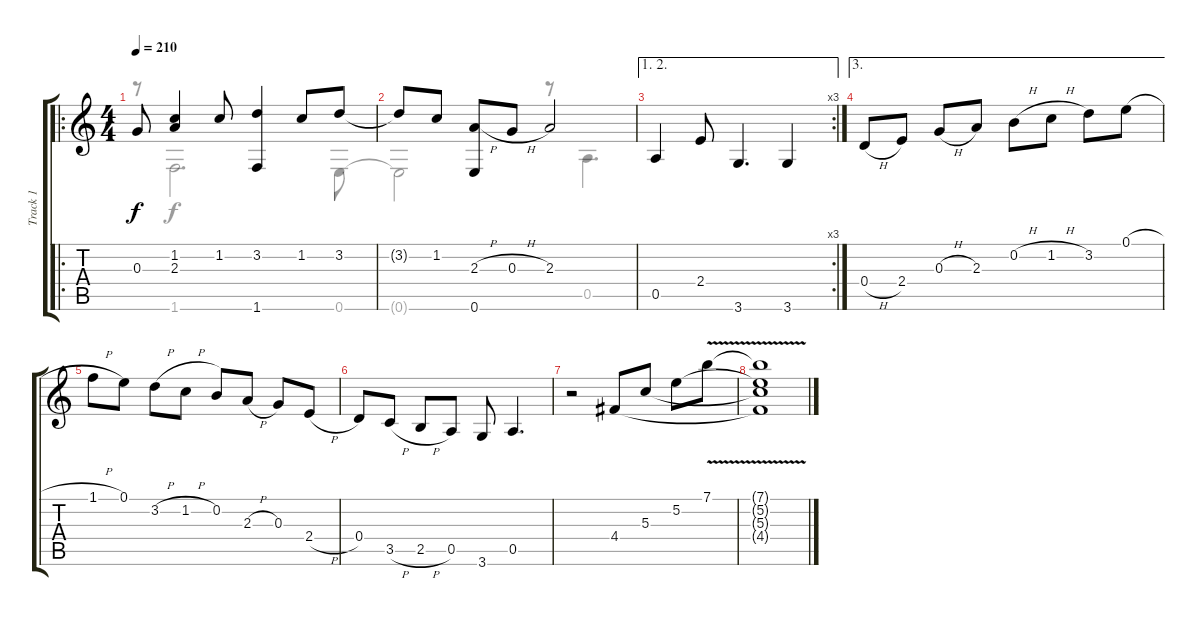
\track ("Track 1" "Track 1") {instrument acousticguitarnylon}
\staff {score tabs}
\tuning (E4 B3 G3 D3 A2 E2) {hide}
\voice
\ro
\ts (4 4)
\tempo 210
\clef g2
\ks c
0.3.8{dy f} (1.2 2.3).4 1.2.8 (3.2 1.6).4 1.2.8 3.2.8 |
3.2{t}.8 1.2.8 (2.3{h} 0.6).8 0.3{h}.8 2.3.2 |
\ae (1 2)
\rc 3
0.5.4 2.4.8 3.6.4{d} 3.6.4 |
\ae 3
0.4{h}.8 2.4.8 0.3{h}.8 2.3.8 0.2{h}.8 1.2{h}.8 3.2.8 0.1{h}.8 |
1.1{h}.8 0.1.8 3.2{h}.8 1.2{h}.8 0.2.8 2.3{h}.8 0.3.8 2.4{h}.8 |
0.4.8 3.5{h}.8 2.5{h}.8 0.5.8 3.6.8 0.5.4{d} |
r.2 4.4.8 5.3.8 5.2.8 7.1{v}.8 |
(7.1{t} 5.2{t} 5.3{t} 4.4{t}).1
\voice
\clef g2
\ottava regular
\simile none
\ks c
r.8{dy f} 1.6.2{d} 0.6.8 |
0.6{t}.2 r.8 0.5.4{d} |
|
|
|
|
|
